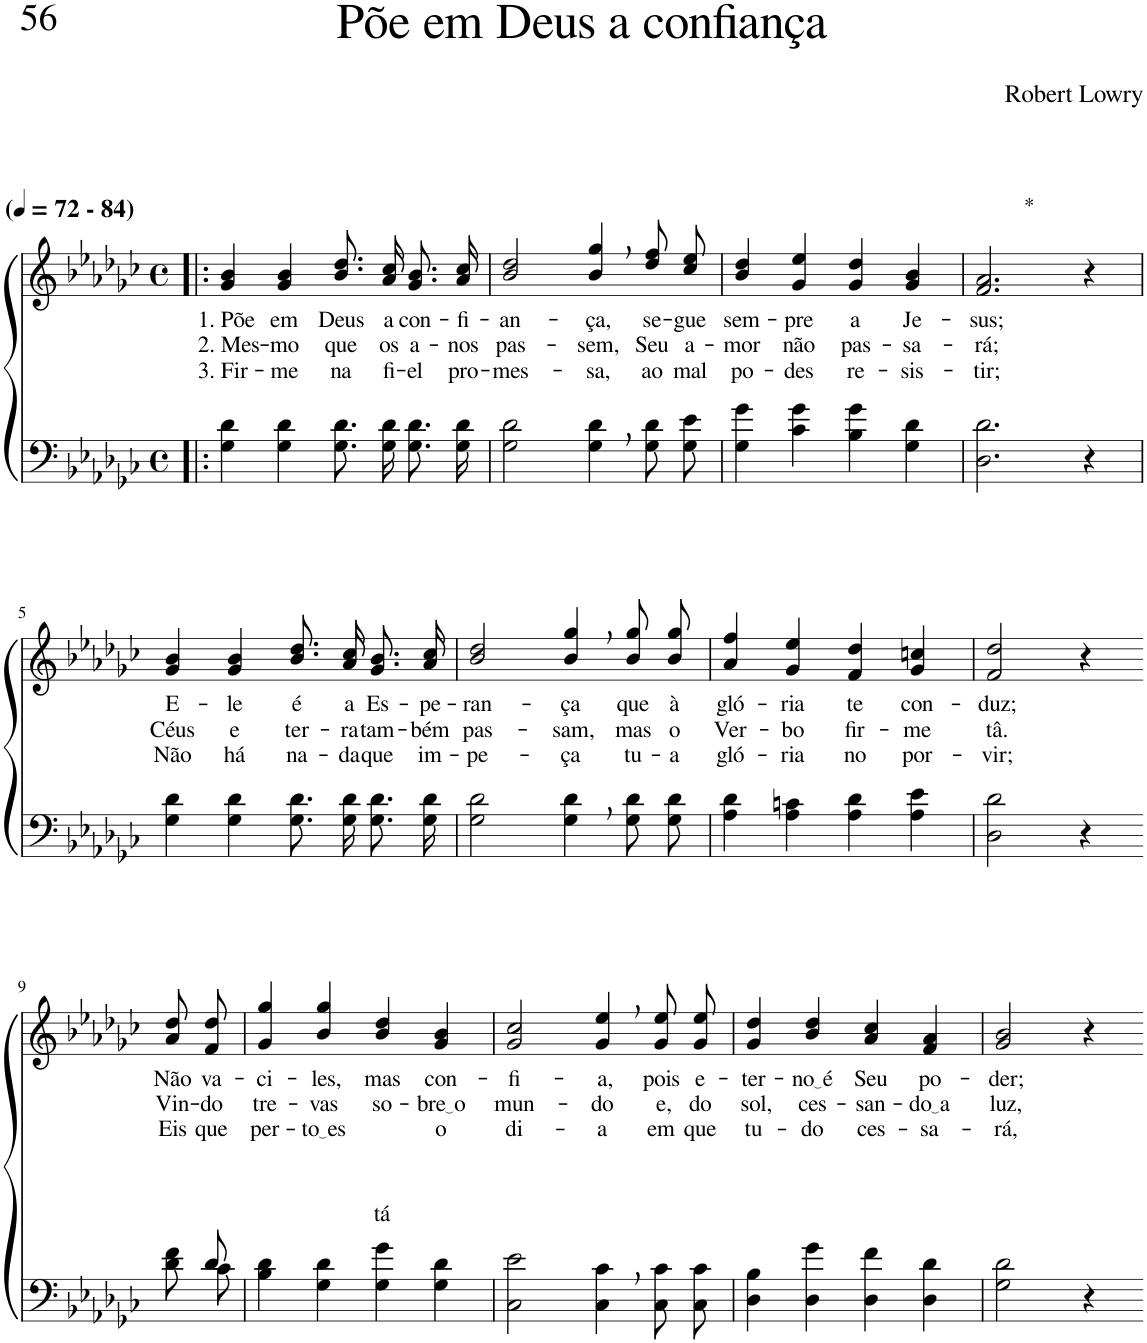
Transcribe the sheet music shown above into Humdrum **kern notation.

**kern	**kern	**text	**text	**text
*part2	*part1	*part1	*part1	*part1
*staff2	*staff1	*staff1	*staff1	*staff1
*I"Parte III e IV	*I"Parte I e II	*	*	*
*clefF4	*clefG2	*	*	*
*Trd2c3	*Trd2c3	*	*	*
*k[b-e-a-d-g-c-]	*k[b-e-a-d-g-c-]	*	*	*
*M4/4	*M4/4	*	*	*
*met(c)	*met(c)	*	*	*
*MM72	*MM72	*	*	*
=1!|:	=1!|:	=1!|:	=1!|:	=1!|:
!	!LO:TX:a:B:t=(	!	!	!
!	!LO:TX:a:B:t=- 84)	!	!	!
!	!	!LO:LY:b	!LO:LY:b	!LO:LY:b
4G-\ 4d-\	4g-/ 4b-/	1. Põe	2. Mes-	3. Fir-
!	!	!LO:LY:b	!LO:LY:b	!LO:LY:b
4G-\ 4d-\	4g-/ 4b-/	em	-mo	-me
!	!	!LO:LY:b	!LO:LY:b	!LO:LY:b
8.G-\ 8.d-\L	8.b-\ 8.dd-\L	Deus	que	na
!	!	!LO:LY:b	!LO:LY:b	!LO:LY:b
16G-\ 16d-\Jk	16a-\ 16cc-\Jk	a	os	fi-
!	!	!LO:LY:b	!LO:LY:b	!LO:LY:b
8.G-\ 8.d-\L	8.g-/ 8.b-/L	con-	a-	-el
!	!	!LO:LY:b	!LO:LY:b	!LO:LY:b
16G-\ 16d-\Jk	16a-/ 16cc-/Jk	-fi-	-nos	pro-
=2	=2	=2	=2	=2
!	!	!LO:LY:b	!LO:LY:b	!LO:LY:b
2G-\ 2d-\	2b-/ 2dd-/	-an-	pas-	-mes-
!	!	!LO:LY:b	!LO:LY:b	!LO:LY:b
4G-\, 4d-\,	4b-/, 4gg-/,	-ça,	-sem,	-sa,
!	!	!LO:LY:b	!LO:LY:b	!LO:LY:b
8G-\ 8d-\L	8dd-\ 8ff\L	se-	Seu	ao
!	!	!LO:LY:b	!LO:LY:b	!LO:LY:b
8G-\ 8e-\J	8cc-\ 8ee-\J	-gue	a-	mal
=3	=3	=3	=3	=3
!	!	!LO:LY:b	!LO:LY:b	!LO:LY:b
4G-\ 4g-\	4b-/ 4dd-/	sem-	-mor	po-
!	!	!LO:LY:b	!LO:LY:b	!LO:LY:b
4c-\ 4g-\	4g-/ 4ee-/	-pre	não	-des
!	!	!LO:LY:b	!LO:LY:b	!LO:LY:b
4B-\ 4g-\	4g-/ 4dd-/	a	pas-	re-
!	!	!LO:LY:b	!LO:LY:b	!LO:LY:b
4G-\ 4d-\	4g-/ 4b-/	Je-	-sa-	-sis-
=4	=4	=4	=4	=4
!	!LO:TX:a:t=*	!	!	!
!	!	!LO:LY:b	!LO:LY:b	!LO:LY:b
2.D-\ 2.d-\	2.f/ 2.a-/	-sus;	-rá;	-tir;
4r	4r	.	.	.
!!LO:LB:g=z
=5	=5	=5	=5	=5
!	!	!LO:LY:b	!LO:LY:b	!LO:LY:b
4G-\ 4d-\	4g-/ 4b-/	E-	Céus	Não
!	!	!LO:LY:b	!LO:LY:b	!LO:LY:b
4G-\ 4d-\	4g-/ 4b-/	-le	e	há
!	!	!LO:LY:b	!LO:LY:b	!LO:LY:b
8.G-\ 8.d-\L	8.b-\ 8.dd-\L	é	ter-	na-
!	!	!LO:LY:b	!LO:LY:b	!LO:LY:b
16G-\ 16d-\Jk	16a-\ 16cc-\Jk	a	-ra	-da
!	!	!LO:LY:b	!LO:LY:b	!LO:LY:b
8.G-\ 8.d-\L	8.g-/ 8.b-/L	Es-	tam-	que
!	!	!LO:LY:b	!LO:LY:b	!LO:LY:b
16G-\ 16d-\Jk	16a-/ 16cc-/Jk	-pe-	-bém	im-
=6	=6	=6	=6	=6
!	!	!LO:LY:b	!LO:LY:b	!LO:LY:b
2G-\ 2d-\	2b-/ 2dd-/	-ran-	pas-	-pe-
!	!	!LO:LY:b	!LO:LY:b	!LO:LY:b
4G-\, 4d-\,	4b-/, 4gg-/,	-ça	-sam,	-ça
!	!	!LO:LY:b	!LO:LY:b	!LO:LY:b
8G-\ 8d-\L	8b-\ 8gg-\L	que	mas	tu-
!	!	!LO:LY:b	!LO:LY:b	!LO:LY:b
8G-\ 8d-\J	8b-\ 8gg-\J	à	o	-a
=7	=7	=7	=7	=7
!	!	!LO:LY:b	!LO:LY:b	!LO:LY:b
4A-\ 4d-\	4a-/ 4ff/	gló-	Ver-	gló-
!	!	!LO:LY:b	!LO:LY:b	!LO:LY:b
4A-\ 4cn\	4g-/ 4ee-/	-ria	-bo	-ria
!	!	!LO:LY:b	!LO:LY:b	!LO:LY:b
4A-\ 4d-\	4f/ 4dd-/	te	fir-	no
!	!	!LO:LY:b	!LO:LY:b	!LO:LY:b
4A-\ 4e-\	4g-/ 4ccn/	con-	-me	por-
=8	=8	=8	=8	=8
!	!	!LO:LY:b	!LO:LY:b	!LO:LY:b
2D-\ 2d-\	2f/ 2dd-/	-duz;	tâ.	-vir;
4r	4r	.	.	.
!!LO:LB:g=z
=9-	=9-	=9-	=9-	=9-
*^	*	*	*	*
!	!	!	!LO:LY:b	!LO:LY:b	!LO:LY:b
8d-\ 8f\L	8ryy	8a-\ 8dd-\L	Não	Vin-	Eis
!	!	!	!LO:LY:b	!LO:LY:b	!LO:LY:b
8c-\J	8d-/	8f\ 8dd-\J	va-	-do	que
=10	=10	=10	=10	=10	=10
!	!	!	!LO:LY:b	!LO:LY:b	!LO:LY:b
*v	*v	*	*	*	*
4B-\ 4d-\	4g-/ 4gg-/	-ci-	tre-	per-
!	!	!LO:LY:b	!LO:LY:b	!LO:LY:b
4G-\ 4d-\	4b-/ 4gg-/	-les,	-vas	to es
!	!	!LO:LY:b	!LO:LY:b	!LO:LY:b
4G-\ 4g-\	4b-/ 4dd-/	mas	so-	tá
!	!	!LO:LY:b	!LO:LY:b	!LO:LY:b
4G-\ 4d-\	4g-/ 4b-/	con-	bre o	o
=11	=11	=11	=11	=11
!	!	!LO:LY:b	!LO:LY:b	!LO:LY:b
2C-\ 2e-\	2g-/ 2cc-/	-fi-	mun-	di-
!	!	!LO:LY:b	!LO:LY:b	!LO:LY:b
4C-\, 4c-\,	4g-/, 4ee-/,	-a,	-do	-a
!	!	!LO:LY:b	!LO:LY:b	!LO:LY:b
8C-\ 8c-\L	8g-\ 8ee-\L	pois	e,	em
!	!	!LO:LY:b	!LO:LY:b	!LO:LY:b
8C-\ 8c-\J	8g-\ 8ee-\J	e-	do	que
=12	=12	=12	=12	=12
!	!	!LO:LY:b	!LO:LY:b	!LO:LY:b
4D-\ 4B-\	4g-/ 4dd-/	-ter-	sol,	tu-
!	!	!LO:LY:b	!LO:LY:b	!LO:LY:b
4D-\ 4g-\	4b-/ 4dd-/	no é	ces-	-do
!	!	!LO:LY:b	!LO:LY:b	!LO:LY:b
4D-\ 4f\	4a-/ 4cc-/	Seu	-san-	ces-
!	!	!LO:LY:b	!LO:LY:b	!LO:LY:b
4D-\ 4d-\	4f/ 4a-/	po-	do a	-sa-
=13	=13	=13	=13	=13
!	!	!LO:LY:b	!LO:LY:b	!LO:LY:b
2G-\ 2d-\	2g-/ 2b-/	-der;	luz,	-rá,
4r	4r	.	.	.
=-	=-	=-	=-	=-
*-	*-	*-	*-	*-
